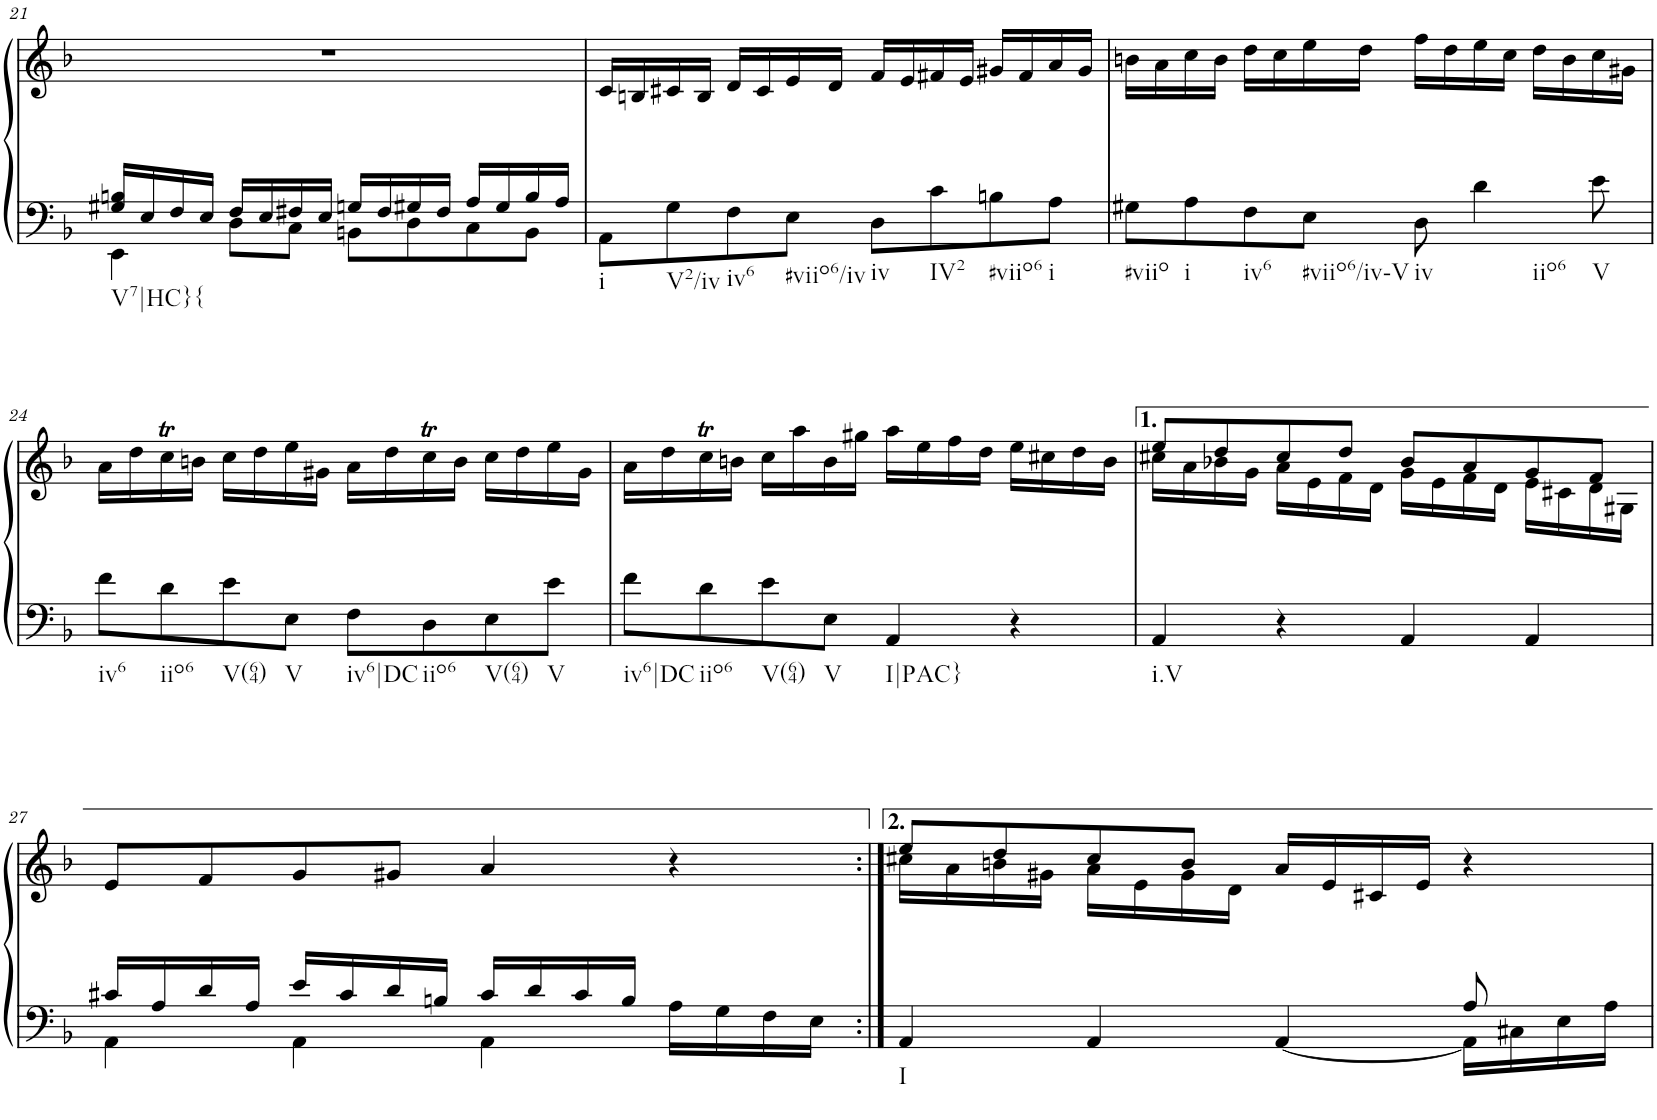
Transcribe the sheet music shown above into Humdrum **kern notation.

**kern	**kern
*part1	*part1
*staff2	*staff1
*I"Piano	*
*I'Pno.	*
!!LO:PB:g=z
*clefF4	*clefG2
*k[b-]	*k[b-]
*M4/4	*M4/4
*met(c)	*met(c)
=21	=21
*^	*
!LO:TX:b:t=V7|HC}{	!	!
16G#X/ 16Bn/LL	4EE\	1r
16E/	.	.
16F/	.	.
16E/JJ	.	.
16F/LL	8D\L	.
16E/	.	.
16F#X/	8C\J	.
16E/JJ	.	.
16Gn/LL	8BBn\L	.
16F#/	.	.
16G#X/	8D\	.
16F#/JJ	.	.
16A/LL	8C\	.
16G#/	.	.
16B/	8BB\J	.
16A/JJ	.	.
*v	*v	*
=22	=22
!LO:TX:b:t=i	!
8AA\L	16c/LL
.	16Bn/
!LO:TX:b:t=V2/iv	!
8G\	16c#X/
.	16B/JJ
!LO:TX:b:t=iv6	!
8F\	16d/LL
.	16c#/
!LO:TX:b:t=#viio6/iv	!
8E\J	16e/
.	16d/JJ
!LO:TX:b:t=iv	!
8D\L	16f/LL
.	16e/
!LO:TX:b:t=IV2	!
8c\	16f#X/
.	16e/JJ
!LO:TX:b:t=#viio6	!
8Bn\	16g#X/LL
.	16f#/
!LO:TX:b:t=i	!
8A\J	16a/
.	16g#/JJ
=23	=23
!LO:TX:b:t=#viio	!
8G#X\L	16bn\LL
.	16a\
!LO:TX:b:t=i	!
8A\	16cc\
.	16b\JJ
!LO:TX:b:t=iv6	!
8F\	16dd\LL
.	16cc\
!LO:TX:b:t=#viio6/iv-V	!
8E\J	16ee\
.	16dd\JJ
!LO:TX:b:t=iv	!
8D\	16ff\LL
.	16dd\
!LO:TX:b:t=iio6	!
4d\	16ee\
.	16cc\JJ
.	16dd\LL
.	16b\
!LO:TX:b:t=V	!
8e\	16cc\
.	16g#X\JJ
!!LO:LB:g=z
=24	=24
!LO:TX:b:t=iv6	!
8f\L	16a\LL
.	16dd\
!LO:TX:b:t=iio6	!
8d\	16ccT\
.	16bn\JJ
!LO:TX:b:t=V(64)	!
8e\	16cc\LL
.	16dd\
!LO:TX:b:t=V	!
8E\J	16ee\
.	16g#X\JJ
!LO:TX:b:t=iv6|DC	!
8F\L	16a\LL
.	16dd\
!LO:TX:b:t=iio6	!
8D\	16ccT\
.	16b\JJ
!LO:TX:b:t=V(64)	!
8E\	16cc\LL
.	16dd\
!LO:TX:b:t=V	!
8e\J	16ee\
.	16g#\JJ
=25	=25
!LO:TX:b:t=iv6|DC	!
8f\L	16a\LL
.	16dd\
!LO:TX:b:t=iio6	!
8d\	16ccT\
.	16bn\JJ
!LO:TX:b:t=V(64)	!
8e\	16cc\LL
.	16aa\
!LO:TX:b:t=V	!
8E\J	16b\
.	16gg#X\JJ
!LO:TX:b:t=I|PAC}	!
4AA/	16aa\LL
.	16ee\
.	16ff\
.	16dd\JJ
4r	16ee\LL
.	16cc#X\
.	16dd\
.	16b\JJ
=26	=26
*	*^
!LO:TX:b:t=i.V	!	!
4AA/	8ee/L	16cc#X\LL
.	.	16a\
.	8dd/	16b-X\
.	.	16g\JJ
4r	8cc#/	16a\LL
.	.	16e\
.	8dd/J	16f\
.	.	16d\JJ
4AA/	8b-/L	16g\LL
.	.	16e\
.	8a/	16f\
.	.	16d\JJ
4AA/	8g/	16e\LL
.	.	16c#X\
.	8f/J	16d\
.	.	16G#X\JJ
*	*v	*v
!!LO:LB:g=z
=27	=27
*^	*
16c#X/LL	4AA\	8e/L
16A/	.	.
16d/	.	8f/
16A/JJ	.	.
16e/LL	4AA\	8g/
16c#/	.	.
16d/	.	8g#X/J
16Bn/JJ	.	.
16c#/LL	4AA\	4a/
16d/	.	.
16c#/	.	.
16B/JJ	.	.
16A\LL	4ryy	4r
16G\	.	.
16F\	.	.
16E\JJ	.	.
=26:|!	=26:|!	=26:|!
*	*	*^
!LO:TX:b:t=I	!	!	!
4AA/	2.ryy	8ee/L	16cc#X\LL
.	.	.	16a\
.	.	8dd/	16bn\
.	.	.	16g#X\JJ
4AA/	.	8cc#/	16a\LL
.	.	.	16e\
.	.	8b/J	16g#\
.	.	.	16d\JJ
[4AA/	.	16a/LL	2ryy
.	.	16e/	.
.	.	16c#X/	.
.	.	16e/JJ	.
8A/	16AA\LL]	4r	.
.	16C#X\	.	.
8ryy	16E\	.	.
.	16A\JJ	.	.
*v	*v	*	*
*	*v	*v
=	=
*-	*-
